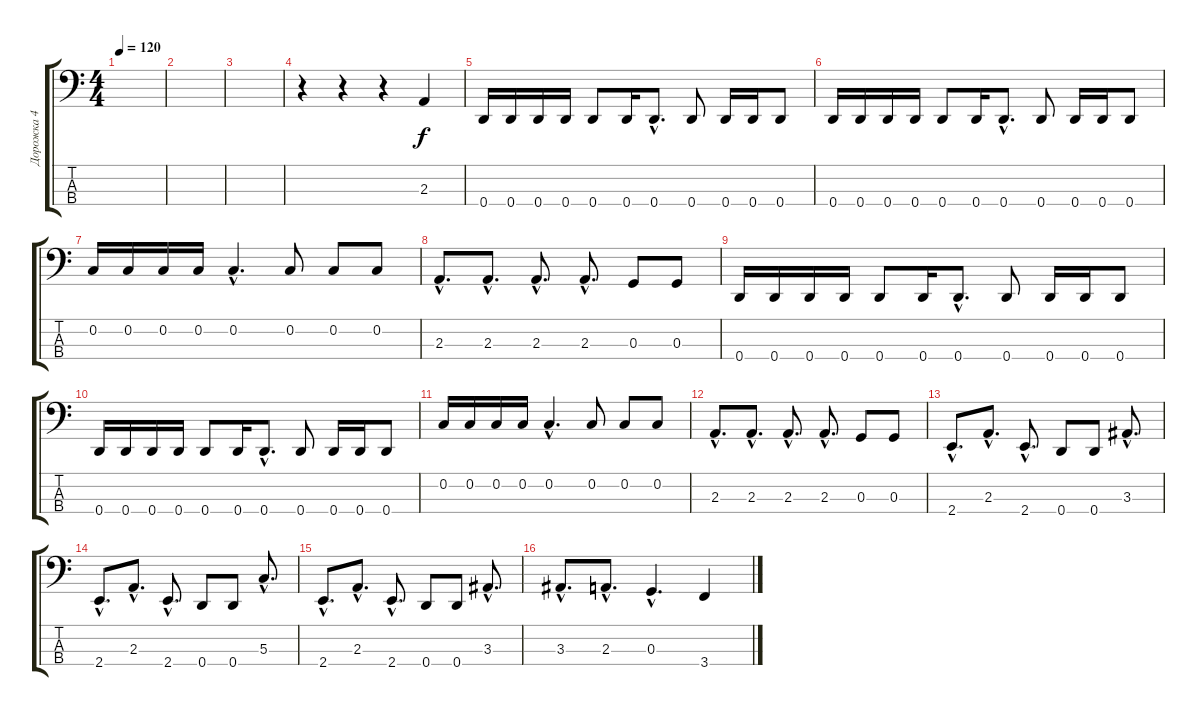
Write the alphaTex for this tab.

\track ("Дорожка 4" "Дорожка 4") {instrument electricbasspick}
\staff {score tabs}
\tuning (F2 C2 G1 D1) {hide}
\ts (4 4)
\tempo 120
\clef f4
\ks c
|
|
|
r.4 r.4 r.4 2.3.4 |
0.4.16 0.4.16 0.4.16 0.4.16 0.4.8 0.4.16 0.4{hac}.8{d} 0.4.8 0.4.16 0.4.16 0.4.8 |
0.4.16 0.4.16 0.4.16 0.4.16 0.4.8 0.4.16 0.4{hac}.8{d} 0.4.8 0.4.16 0.4.16 0.4.8 |
0.2.16 0.2.16 0.2.16 0.2.16 0.2{hac}.4{d} 0.2.8 0.2.8 0.2.8 |
2.3{hac}.8{d} 2.3{hac}.8{d} 2.3{hac}.8{d} 2.3{hac}.8{d} 0.3.8 0.3.8 |
0.4.16 0.4.16 0.4.16 0.4.16 0.4.8 0.4.16 0.4{hac}.8{d} 0.4.8 0.4.16 0.4.16 0.4.8 |
0.4.16 0.4.16 0.4.16 0.4.16 0.4.8 0.4.16 0.4{hac}.8{d} 0.4.8 0.4.16 0.4.16 0.4.8 |
0.2.16 0.2.16 0.2.16 0.2.16 0.2{hac}.4{d} 0.2.8 0.2.8 0.2.8 |
2.3{hac}.8{d} 2.3{hac}.8{d} 2.3{hac}.8{d} 2.3{hac}.8{d} 0.3.8 0.3.8 |
2.4{hac}.8{d} 2.3{hac}.8{d} 2.4{hac}.8{d} 0.4.8 0.4.8 3.3{hac}.8{d} |
2.4{hac}.8{d} 2.3{hac}.8{d} 2.4{hac}.8{d} 0.4.8 0.4.8 5.3{hac}.8{d} |
2.4{hac}.8{d} 2.3{hac}.8{d} 2.4{hac}.8{d} 0.4.8 0.4.8 3.3{hac}.8{d} |
3.3{hac}.8{d} 2.3{hac}.8{d} 0.3{hac}.4{d} 3.4.4
